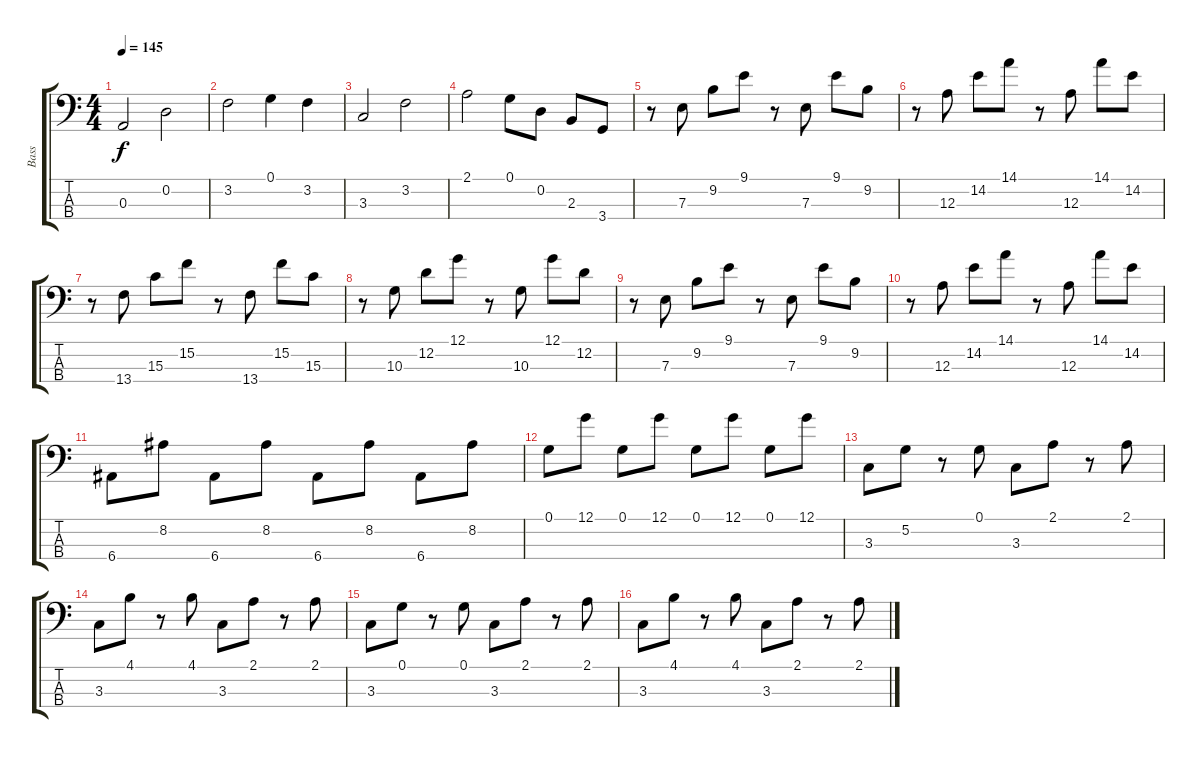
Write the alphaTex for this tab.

\track ("Bass" "Bass") {instrument electricbasspick}
\staff {score tabs}
\tuning (G2 D2 A1 E1) {hide}
\ts (4 4)
\tempo 145
\clef f4
\ks c
0.3.2{dy f instrument electricbasspick} 0.2.2 |
3.2.2 0.1.4 3.2.4 |
3.3.2 3.2.2 |
2.1.2 0.1.8 0.2.8 2.3.8 3.4.8 |
r.8 7.3.8 9.2.8 9.1.8 r.8 7.3.8 9.1.8 9.2.8 |
r.8 12.3.8 14.2.8 14.1.8 r.8 12.3.8 14.1.8 14.2.8 |
r.8 13.4.8 15.3.8 15.2.8 r.8 13.4.8 15.2.8 15.3.8 |
r.8 10.3.8 12.2.8 12.1.8 r.8 10.3.8 12.1.8 12.2.8 |
r.8 7.3.8 9.2.8 9.1.8 r.8 7.3.8 9.1.8 9.2.8 |
r.8 12.3.8 14.2.8 14.1.8 r.8 12.3.8 14.1.8 14.2.8 |
6.4.8 8.2.8 6.4.8 8.2.8 6.4.8 8.2.8 6.4.8 8.2.8 |
0.1.8 12.1.8 0.1.8 12.1.8 0.1.8 12.1.8 0.1.8 12.1.8 |
3.3.8 5.2.8 r.8 0.1.8 3.3.8 2.1.8 r.8 2.1.8 |
3.3.8 4.1.8 r.8 4.1.8 3.3.8 2.1.8 r.8 2.1.8 |
3.3.8 0.1.8 r.8 0.1.8 3.3.8 2.1.8 r.8 2.1.8 |
3.3.8 4.1.8 r.8 4.1.8 3.3.8 2.1.8 r.8 2.1.8
